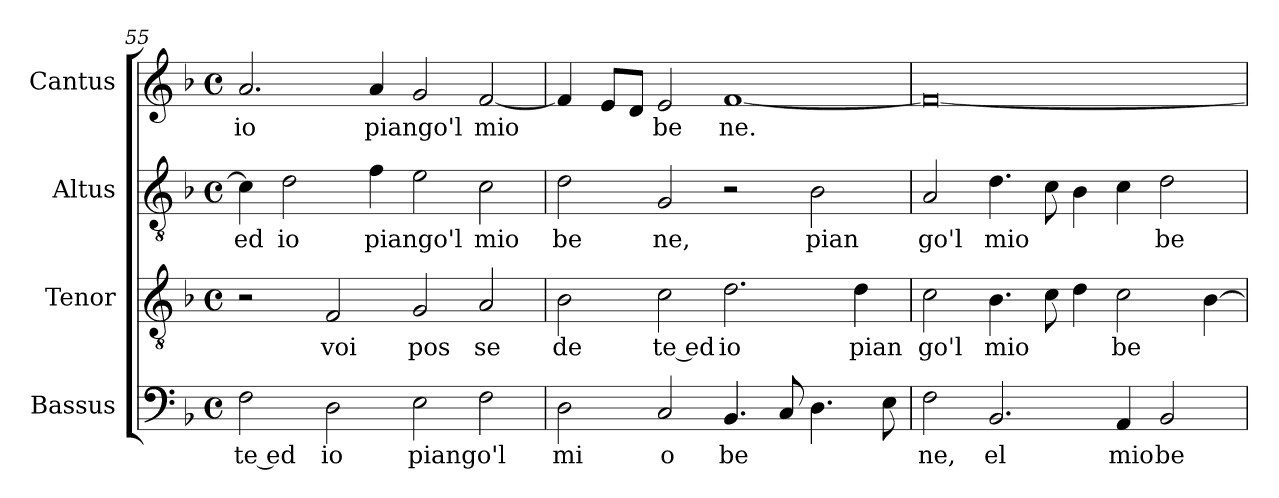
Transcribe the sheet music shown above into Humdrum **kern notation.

**kern	**text	**kern	**text	**kern	**text	**kern	**text
*part4	*part4	*part3	*part3	*part2	*part2	*part1	*part1
*staff4	*staff4	*staff3	*staff3	*staff2	*staff2	*staff1	*staff1
*I"Bassus	*	*I"Tenor	*	*I"Altus	*	*I"Cantus	*
*clefF4	*	*clefGv2	*	*clefGv2	*	*clefG2	*
*k[b-]	*	*k[b-]	*	*k[b-]	*	*k[b-]	*
*F:	*	*F:	*	*F:	*	*F:	*
*M4/4	*	*M4/4	*	*M4/4	*	*M4/4	*
*met(c)	*	*met(c)	*	*met(c)	*	*met(c)	*
=55	=55	=55	=55	=55	=55	=55	=55
!	!LO:LY:b:rj	!	!	!	!LO:LY:b:rj	!	!LO:LY:b:cj
2F\	te ed	2r	.	4c\]	ed	2.a/	io
!	!	!	!	!	!LO:LY:b:cj	!	!
.	.	.	.	2d\	io	.	.
!	!LO:LY:b:cj	!	!LO:LY:b:cj	!	!	!	!
2D\	io	2F/	voi	.	.	.	.
!	!	!	!	!	!LO:LY:b:cj	!	!LO:LY:b:cj
.	.	.	.	4f\	piango'l	4a/	piango'l
!	!LO:LY:b:cj	!	!LO:LY:b:cj	!	!	!	!
2E\	piango'l	2G/	pos	2e\	.	2g/	.
!	!	!	!LO:LY:b:cj	!	!LO:LY:b:cj	!	!LO:LY:b
2F\	.	2A/	se	2c\	mio	[<2f/	mio
=56	=56	=56	=56	=56	=56	=56	=56
!	!LO:LY:b:cj	!	!LO:LY:b:cj	!	!LO:LY:b:cj	!	!
2D\	mi	2B-\	de	2d\	be	4f/]	.
.	.	.	.	.	.	8e/L	.
.	.	.	.	.	.	8d/J	.
!	!LO:LY:b:cj	!	!LO:LY:b:rj	!	!LO:LY:b:cj	!	!LO:LY:b:cj
2C/	o	2c\	te ed	2G/	ne,	2e/	be
!	!LO:LY:b:cj	!	!LO:LY:b:cj	!	!	!	!LO:LY:b:cj
4.BB-/	be	2.d\	io	2r	.	[<1f	ne.
8C/	.	.	.	.	.	.	.
!	!	!	!	!	!LO:LY:b:cj	!	!
4.D\	.	.	.	2B-\	pian	.	.
!	!	!	!LO:LY:b:cj	!	!	!	!
.	.	4d\	pian	.	.	.	.
8E\	.	.	.	.	.	.	.
=57	=57	=57	=57	=57	=57	=57	=57
!	!LO:LY:b:cj	!	!LO:LY:b:cj	!	!LO:LY:b:cj	!	!
2F\	ne,	2c\	go'l	2A/	go'l	0f_<	.
!	!LO:LY:b:cj	!	!LO:LY:b	!	!LO:LY:b	!	!
2.BB-/	el	4.B-\	mio	4.d\	mio	.	.
.	.	8c\	.	8c\	.	.	.
.	.	4d\	.	4B-\	.	.	.
!	!LO:LY:b:cj	!	!LO:LY:b:cj	!	!	!	!
4AA/	mio	2c\	be	4c\	.	.	.
!	!LO:LY:b:cj	!	!	!	!LO:LY:b:cj	!	!
2BB-/	be	.	.	2d\	be	.	.
.	.	[>4B-\	.	.	.	.	.
=	=	=	=	=	=	=	=
*-	*-	*-	*-	*-	*-	*-	*-
